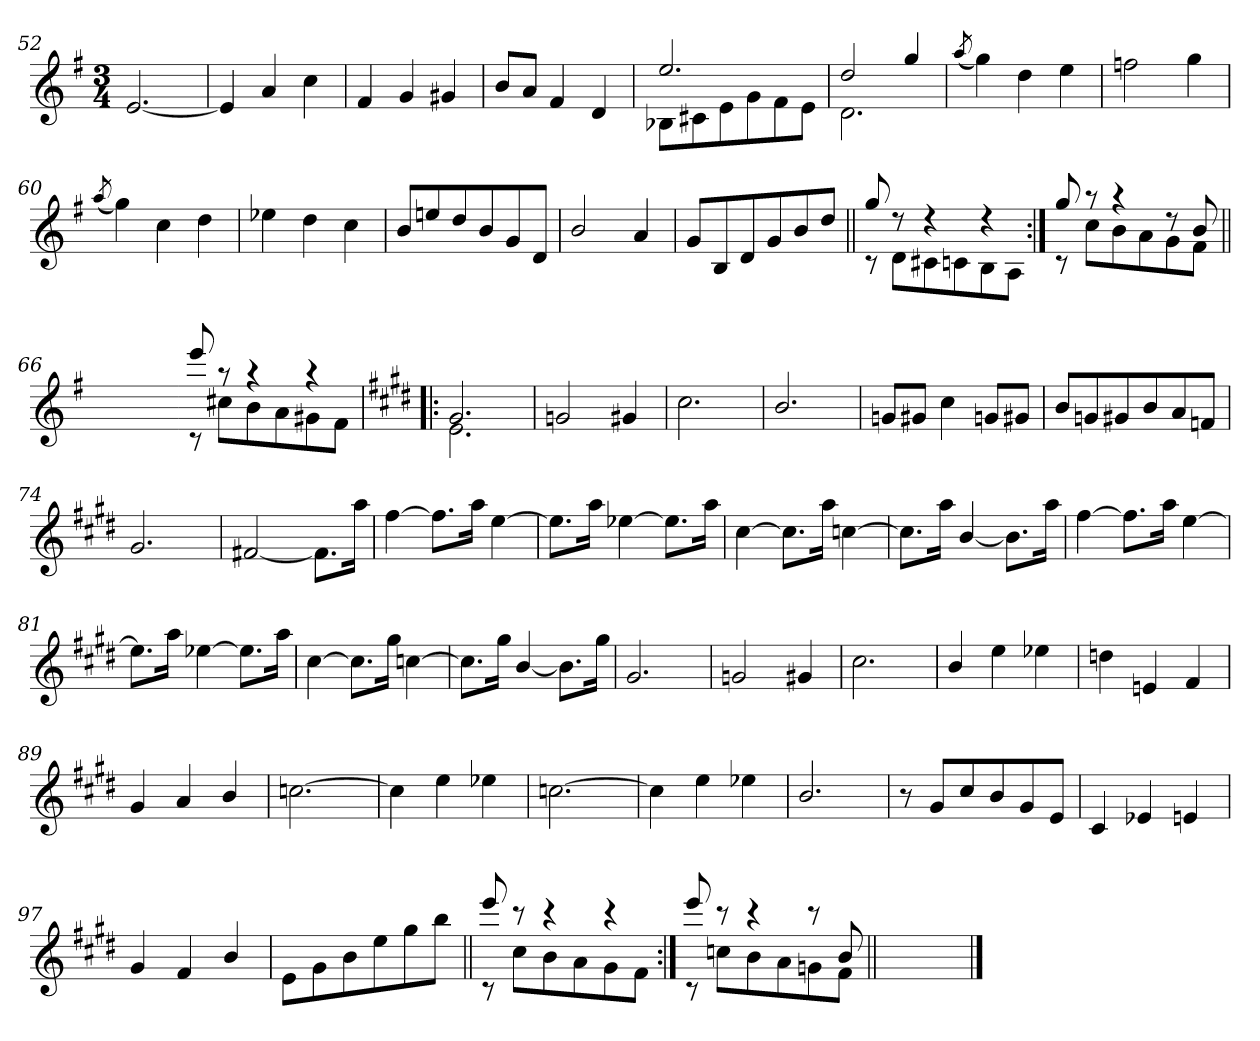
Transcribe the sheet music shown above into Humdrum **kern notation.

**kern
*part1
*staff1
!!LO:PB:g=z
*clefG2
*k[f#]
*G:
*M3/4
=52
[2.e/
=53
4e/]
4a/
4cc\
=54
4f#/
4g/
4g#X/
=55
8b/L
8a/J
4f#/
4d/
=56
*^
2.ee/	8B-X\L
.	8c#X\
.	8e\
.	8g\
.	8f#\
.	8e\J
!!LO:LB:g=z	!!
=57	=57
2dd/	2.d\
4gg/	.
*v	*v
=58
(<8qaa/
4gg\)
4dd\
4ee\
=59
2ffn\
4gg\
=60
(<8qaa/
4gg\)
4cc\
4dd\
=61
4ee-X\
4dd\
4cc\
=62
8b/L
8een/
8dd/
8b/
8g/
8d/J
!!LO:LB:g=z
=63
2b/
4a/
=64
8g/L
8B/
8d/
8g/
8b/
8dd/J
=65||
*^
8gg/	8rc
8rdd	8d\L
4rdd	8c#X\
.	8cn\
4rdd	8B\
.	8A\J
=66:|!	=66:|!
8gg/	8rc
8rgg	8cc\L
4rgg	8b\
.	8a\
8rdd	8g\
8b/	8f#\J
*v	*v
=66X661||
2.ryy
!!LO:LB:g=z
=67-
*^
8eee/	8rc
8rgg	8cc#X\L
4rgg	8b\
.	8a\
4rgg	8g#X\
.	8f#\J
=68!|:	=68!|:
*k[f#c#g#d#]	*
*E:	*
2.g#/	2.e\
*v	*v
=69
2gn/
4g#X/
=70
2.cc#\
=71
2.b/
!!LO:LB:g=z
=72
8gn/L
8g#X/J
4cc#\
8gn/L
8g#X/J
=73
8b/L
8gn/
8g#X/
8b/
8a/
8fn/J
=74
2.g#/
=75
[2f#X/
8.f#\L]
16aa\Jk
=76
[4ff#\
8.ff#\L]
16aa\Jk
[4ee\
!!LO:LB:g=z
=77
8.een\L]
16aa\Jk
[4ee-X\
8.ee-\L]
16aa\Jk
=78
[4cc#\
8.cc#\L]
16aa\Jk
[4ccn\
=79
8.ccn\L]
16aa\Jk
[4b/
8.b\L]
16aa\Jk
=80
[4ff#\
8.ff#\L]
16aa\Jk
[4ee\
=81
8.een\L]
16aa\Jk
[4ee-X\
8.ee-\L]
16aa\Jk
!!LO:LB:g=z
=82
[4cc#\
8.cc#\L]
16gg#\Jk
[4ccn\
=83
8.ccn\L]
16gg#\Jk
[4b/
8.b\L]
16gg#\Jk
=84
2.g#/
=85
2gn/
4g#X/
=86
2.cc#\
!!LO:LB:g=z
=87
4b/
4ee\
4ee-X\
=88
4ddn\
4en/
4f#/
=89
4g#/
4a/
4b/
=90
[2.ccn\
=91
4cc\]
4ee\
4ee-X\
!!LO:LB:g=z
=92
[2.ccn\
=93
4ccn\]
4ee\
4ee-X\
=94
2.b/
=95
8r
8g#/L
8cc#/
8b/
8g#/
8e/J
=96
4c#/
4e-X/
4en/
!!LO:LB:g=z
=97
4g#/
4f#/
4b/
=98
8e\L
8g#\
8b\
8ee\
8gg#\
8bb\J
=99||
*^
8eee/	8rc
8rbb	8cc#\L
4rbb	8b\
.	8a\
4rbb	8g#\
.	8f#\J
=100:|!	=100:|!
8eee/	8rc
8rbb	8ccn\L
4rbb	8b\
.	8a\
8rbb	8gn\
8b/	8f#\J
*v	*v
=101||
2.ryy
==
*-
